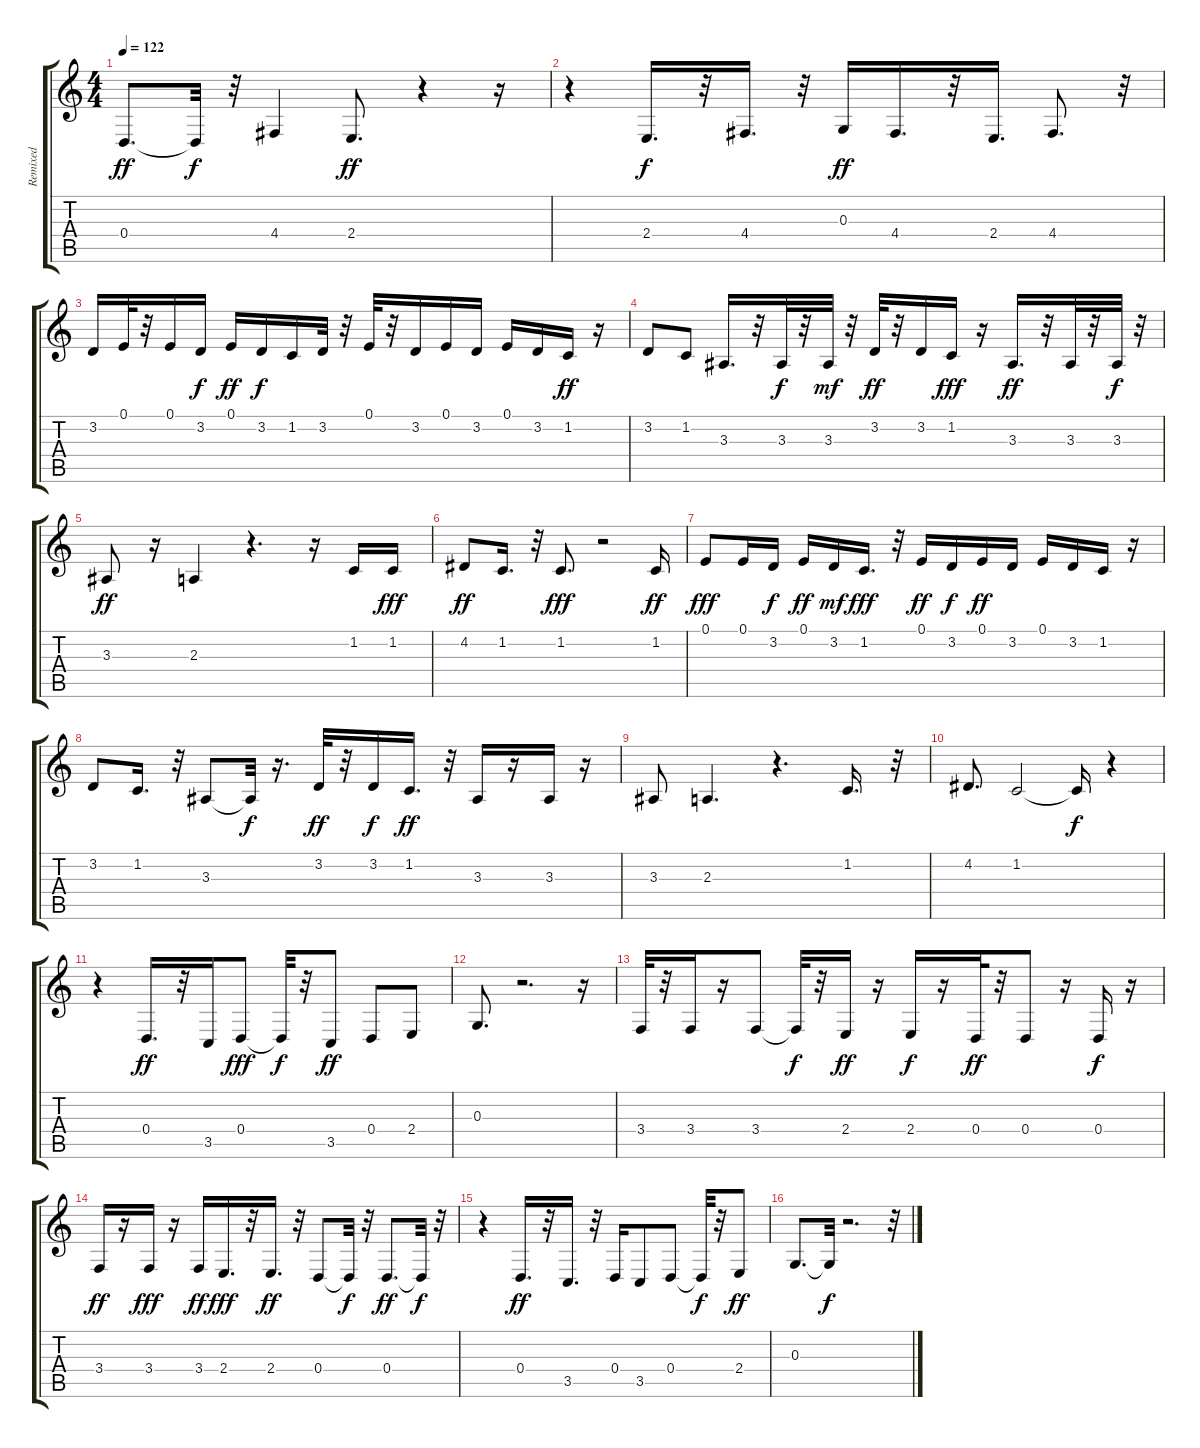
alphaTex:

\track ("Remixed" "Remixed") {instrument voiceoohs}
\staff {score tabs}
\tuning (E4 B3 G3 D3 A2 E2) {hide}
\ts (4 4)
\tempo 122
\clef g2
\ks c
0.4.8{d dy ff} 0.4{t}.32{dy f} r.32 4.4.4 2.4.8{d dy ff} r.4 r.16 |
r.4 2.4.16{d dy f} r.32 4.4.16{d} r.32 0.3.16{dy ff} 4.4.16{d} r.32 2.4.16{d} 4.4.8{d} r.32 |
3.2.16 0.1.32 r.32 0.1.16 3.2.16{dy f} 0.1.16{dy ff} 3.2.16{dy f} 1.2.16 3.2.32 r.32 0.1.32 r.32 3.2.16 0.1.16 3.2.16 0.1.16 3.2.16 1.2.16{dy ff} r.16 |
3.2.8 1.2.8 3.3.16{d} r.32 3.3.32{dy f} r.32 3.3.32{dy mf} r.32 3.2.32{dy ff} r.32 3.2.16 1.2.16{dy fff} r.16 3.3.16{d dy ff} r.32 3.3.32 r.32 3.3.32{dy f} r.32 |
3.3.8{dy ff} r.16 2.3.4 r.4{d} r.16 1.2.16 1.2.16{dy fff} |
4.2.8{dy ff} 1.2.16{d} r.32 1.2.8{d dy fff} r.2 1.2.16{dy ff} |
0.1.8{dy fff} 0.1.16 3.2.16{dy f} 0.1.16{dy ff} 3.2.16{dy mf} 1.2.16{d dy fff} r.32 0.1.16{dy ff} 3.2.16{dy f} 0.1.16{dy ff} 3.2.16 0.1.16 3.2.16 1.2.16 r.16 |
3.2.8 1.2.16{d} r.32 3.3.8 3.3{t}.32{dy f} r.16{d} 3.2.32{dy ff} r.32 3.2.16{dy f} 1.2.16{d dy ff} r.32 3.3.16 r.16 3.3.16 r.16 |
3.3.8 2.3.4{d} r.4{d} 1.2.16{d} r.32 |
4.2.8{d} 1.2.2 1.2{t}.16{dy f} r.4 |
r.4 0.4.16{d dy ff} r.32 3.5.16 0.4.8{dy fff} 0.4{t}.32{dy f} r.32 3.5.8{dy ff} 0.4.8 2.4.8 |
0.3.8{d} r.2{d} r.16 |
3.4.32 r.32 3.4.16 r.16 3.4.8 3.4{t}.32{dy f} r.32 2.4.16{dy ff} r.16 2.4.16{dy f} r.16 0.4.32{dy ff} r.32 0.4.8 r.16 0.4.16{dy f} r.16 |
3.4.16{dy ff} r.16 3.4.16{dy fff} r.16 3.4.16{dy ff} 2.4.16{d dy fff} r.32 2.4.16{d dy ff} r.32 0.4.8 0.4{t}.32{dy f} r.32 0.4.8{d dy ff} 0.4{t}.32{dy f} r.32 |
r.4 0.4.16{d dy ff} r.32 3.5.16{d} r.32 0.4.16 3.5.8 0.4.8 0.4{t}.32{dy f} r.32 2.4.8{dy ff} |
0.3.8{d} 0.3{t}.32{dy f} r.2{d} r.32
